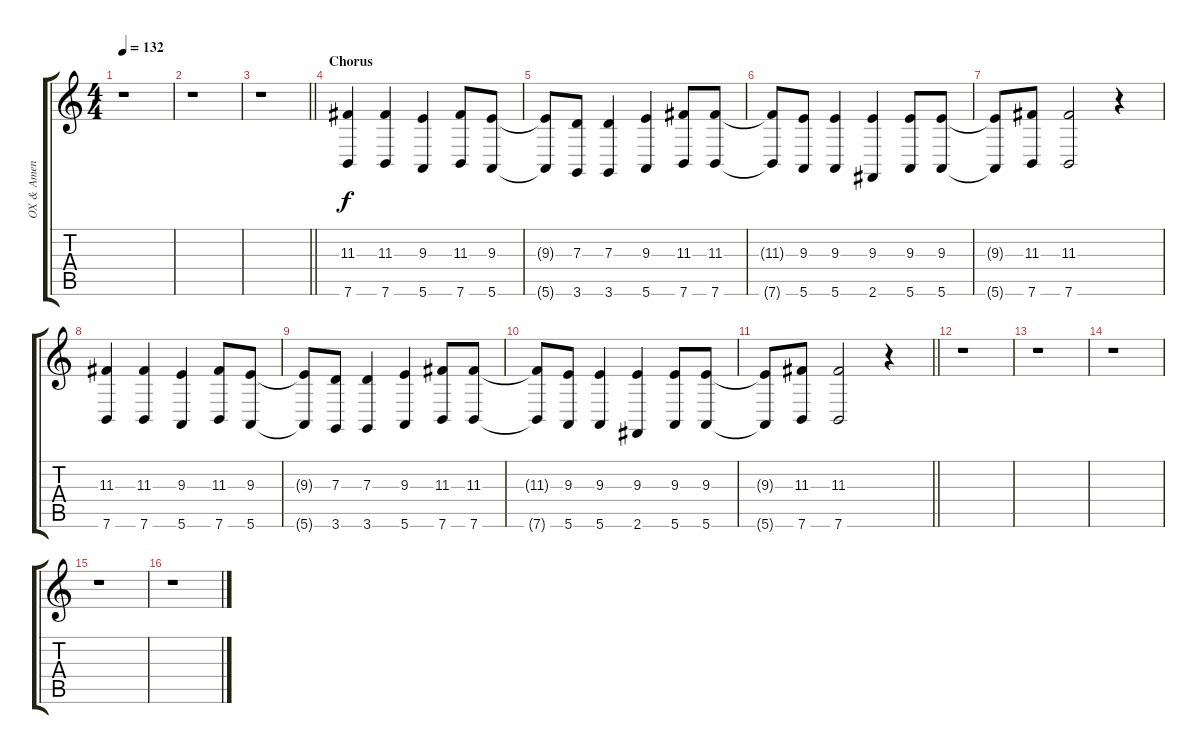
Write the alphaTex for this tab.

\track ("OX & Amen vocals" "OX & Amen ") {instrument tremolostrings}
\staff {score tabs}
\tuning (E4 B3 G3 D3 A2 E2) {hide}
\ts (4 4)
\tempo 132
\clef g2
\ks c
r.1{dy f} |
r.1 |
\barLineRight lightlight
r.1 |
\section ("" "Chorus")
(11.3 7.6).4 (11.3 7.6).4 (9.3 5.6).4 (11.3 7.6).8 (9.3 5.6).8 |
(9.3{t} 5.6{t}).8 (7.3 3.6).8 (7.3 3.6).4 (9.3 5.6).4 (11.3 7.6).8 (11.3 7.6).8 |
(11.3{t} 7.6{t}).8 (9.3 5.6).8 (9.3 5.6).4 (9.3 2.6).4 (9.3 5.6).8 (9.3 5.6).8 |
(9.3{t} 5.6{t}).8 (11.3 7.6).8 (11.3 7.6).2 r.4 |
(11.3 7.6).4 (11.3 7.6).4 (9.3 5.6).4 (11.3 7.6).8 (9.3 5.6).8 |
(9.3{t} 5.6{t}).8 (7.3 3.6).8 (7.3 3.6).4 (9.3 5.6).4 (11.3 7.6).8 (11.3 7.6).8 |
(11.3{t} 7.6{t}).8 (9.3 5.6).8 (9.3 5.6).4 (9.3 2.6).4 (9.3 5.6).8 (9.3 5.6).8 |
\barLineRight lightlight
(9.3{t} 5.6{t}).8 (11.3 7.6).8 (11.3 7.6).2 r.4 |
r.1 |
r.1 |
r.1 |
r.1 |
r.1
